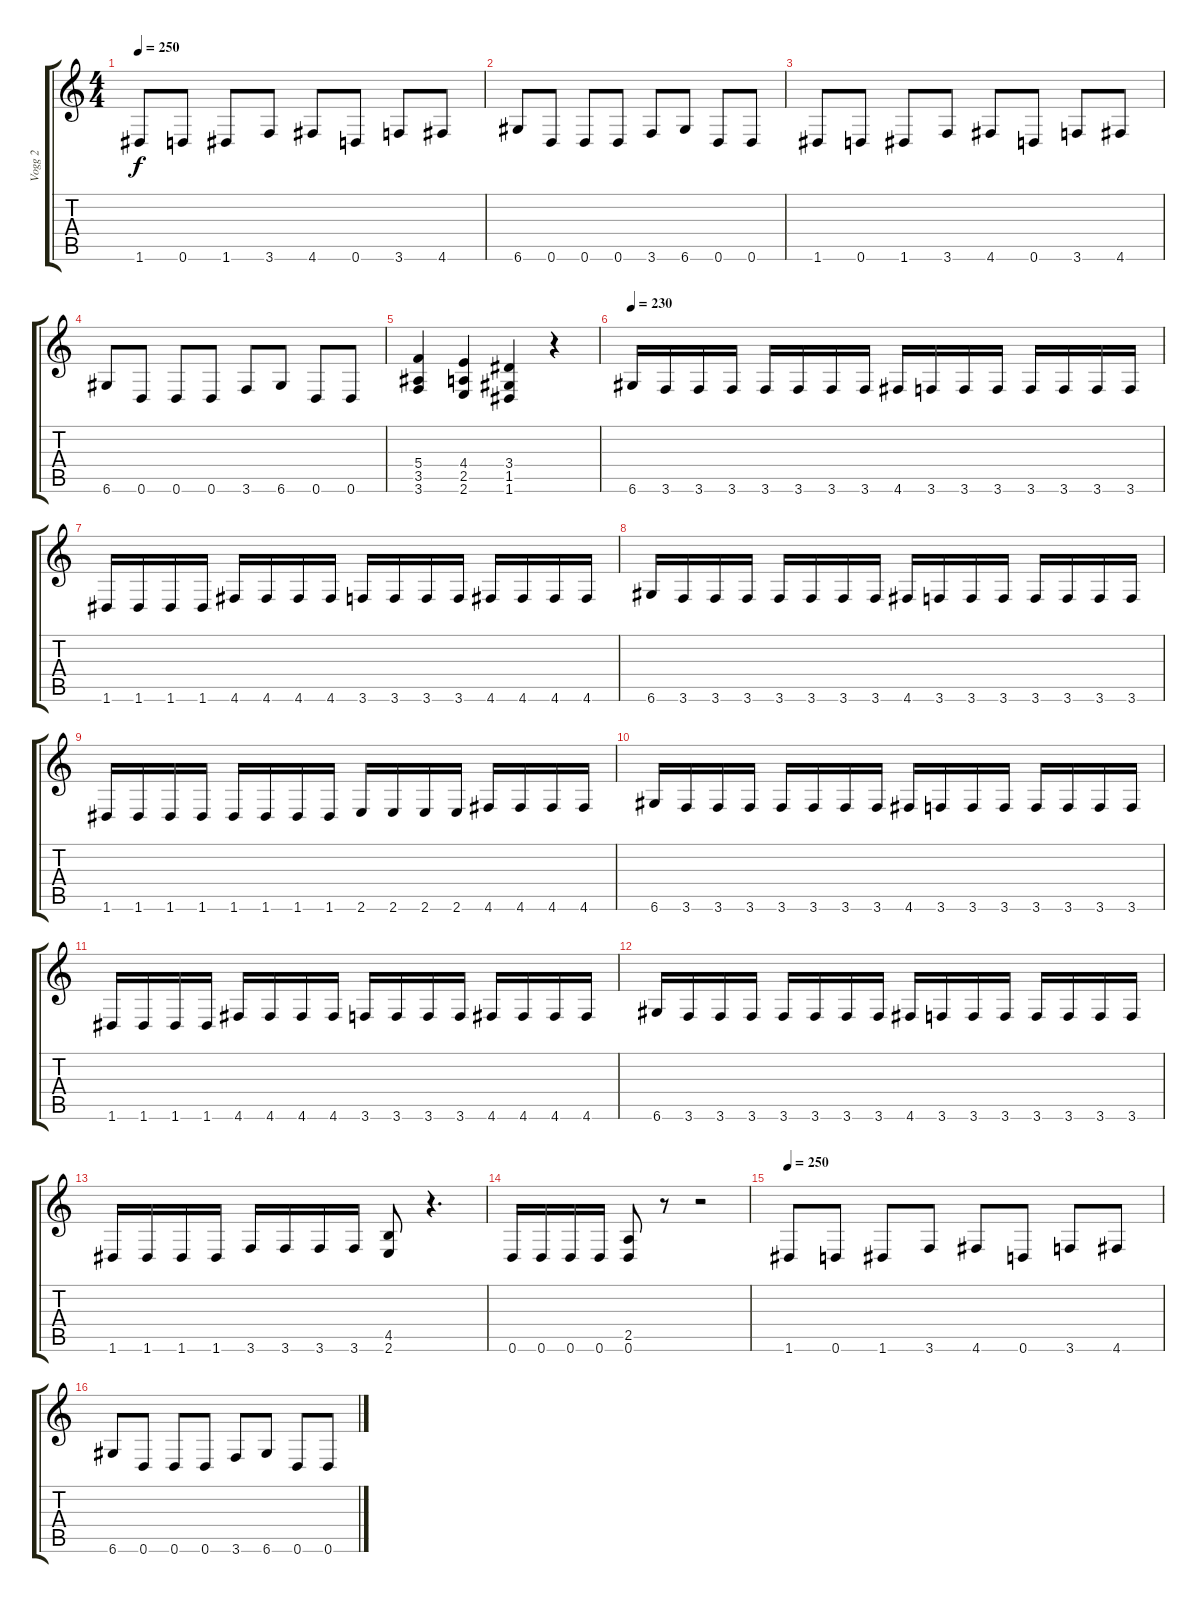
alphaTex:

\track ("Vogg 2" "Vogg 2") {instrument distortionguitar}
\staff {score tabs}
\tuning (D4 A3 F3 C3 G2 D2) {hide}
\ts (4 4)
\tempo 250
\clef g2
\ks c
1.6.8{dy f} 0.6.8 1.6.8 3.6.8 4.6.8 0.6.8 3.6.8 4.6.8 |
6.6.8 0.6.8 0.6.8 0.6.8 3.6.8 6.6.8 0.6.8 0.6.8 |
1.6.8 0.6.8 1.6.8 3.6.8 4.6.8 0.6.8 3.6.8 4.6.8 |
6.6.8 0.6.8 0.6.8 0.6.8 3.6.8 6.6.8 0.6.8 0.6.8 |
(5.4 3.5 3.6).4 (4.4 2.5 2.6).4 (3.4 1.5 1.6).4 r.4 |
\tempo 230
6.6.16 3.6.16 3.6.16 3.6.16 3.6.16 3.6.16 3.6.16 3.6.16 4.6.16 3.6.16 3.6.16 3.6.16 3.6.16 3.6.16 3.6.16 3.6.16 |
1.6.16 1.6.16 1.6.16 1.6.16 4.6.16 4.6.16 4.6.16 4.6.16 3.6.16 3.6.16 3.6.16 3.6.16 4.6.16 4.6.16 4.6.16 4.6.16 |
6.6.16 3.6.16 3.6.16 3.6.16 3.6.16 3.6.16 3.6.16 3.6.16 4.6.16 3.6.16 3.6.16 3.6.16 3.6.16 3.6.16 3.6.16 3.6.16 |
1.6.16 1.6.16 1.6.16 1.6.16 1.6.16 1.6.16 1.6.16 1.6.16 2.6.16 2.6.16 2.6.16 2.6.16 4.6.16 4.6.16 4.6.16 4.6.16 |
6.6.16 3.6.16 3.6.16 3.6.16 3.6.16 3.6.16 3.6.16 3.6.16 4.6.16 3.6.16 3.6.16 3.6.16 3.6.16 3.6.16 3.6.16 3.6.16 |
1.6.16 1.6.16 1.6.16 1.6.16 4.6.16 4.6.16 4.6.16 4.6.16 3.6.16 3.6.16 3.6.16 3.6.16 4.6.16 4.6.16 4.6.16 4.6.16 |
6.6.16 3.6.16 3.6.16 3.6.16 3.6.16 3.6.16 3.6.16 3.6.16 4.6.16 3.6.16 3.6.16 3.6.16 3.6.16 3.6.16 3.6.16 3.6.16 |
1.6.16 1.6.16 1.6.16 1.6.16 3.6.16 3.6.16 3.6.16 3.6.16 (4.5 2.6).8 r.4{d} |
0.6.16 0.6.16 0.6.16 0.6.16 (2.5 0.6).8 r.8 r.2 |
\tempo 250
1.6.8 0.6.8 1.6.8 3.6.8 4.6.8 0.6.8 3.6.8 4.6.8 |
6.6.8 0.6.8 0.6.8 0.6.8 3.6.8 6.6.8 0.6.8 0.6.8
